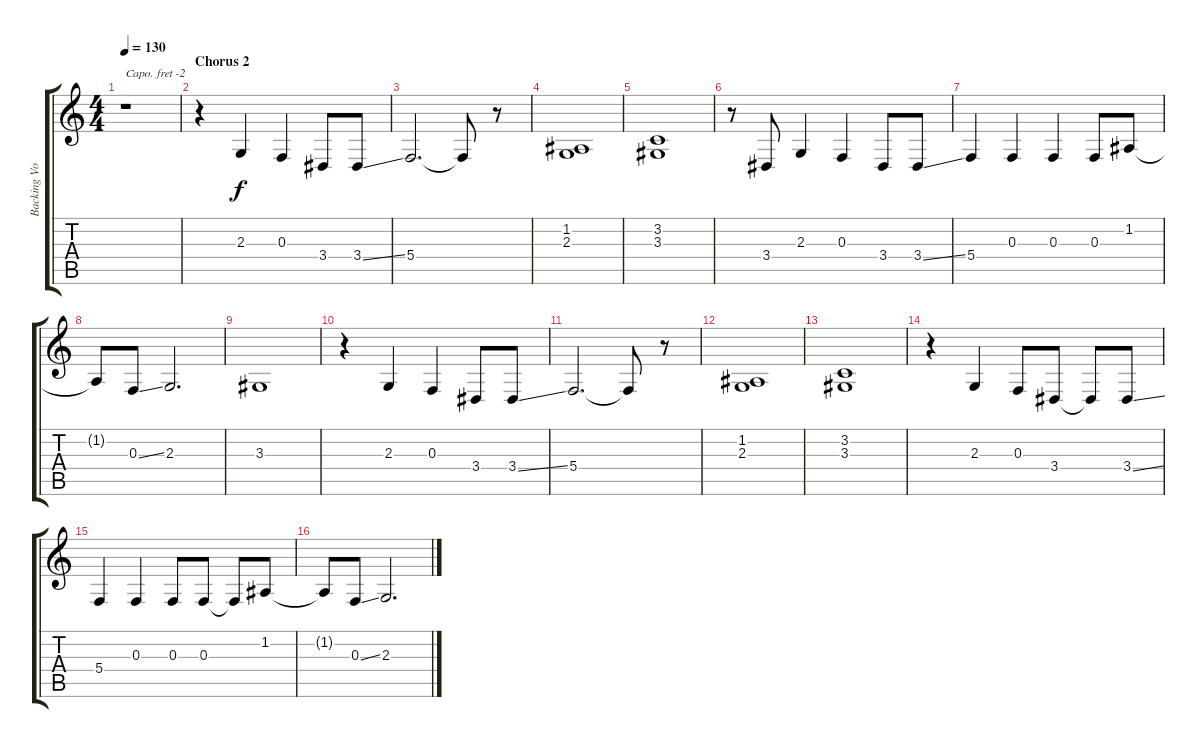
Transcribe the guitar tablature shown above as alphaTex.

\track ("Backing Vocals - M. Shadows" "Backing Vo") {instrument flute}
\staff {score tabs}
\capo -2
\tuning (E4 B3 G3 D3 A2 D2) {hide}
\ts (4 4)
\tempo 130
\clef g2
\ks c
r.1{dy f} |
\section ("" "Chorus 2")
r.4 2.3.4 0.3.4 3.4.8 3.4{ss}.8 |
5.4.2{d} 5.4{t}.8 r.8 |
(1.2 2.3).1 |
(3.2 3.3).1 |
r.8 3.4.8 2.3.4 0.3.4 3.4.8 3.4{ss}.8 |
5.4.4 0.3.4 0.3.4 0.3.8 1.2.8 |
1.2{t}.8 0.3{ss}.8 2.3.2{d} |
3.3.1 |
r.4 2.3.4 0.3.4 3.4.8 3.4{ss}.8 |
5.4.2{d} 5.4{t}.8 r.8 |
(1.2 2.3).1 |
(3.2 3.3).1 |
r.4 2.3.4 0.3.8 3.4.8 3.4{t}.8 3.4{ss}.8 |
5.4.4 0.3.4 0.3.8 0.3.8 0.3{t}.8 1.2.8 |
1.2{t}.8 0.3{ss}.8 2.3.2{d}
